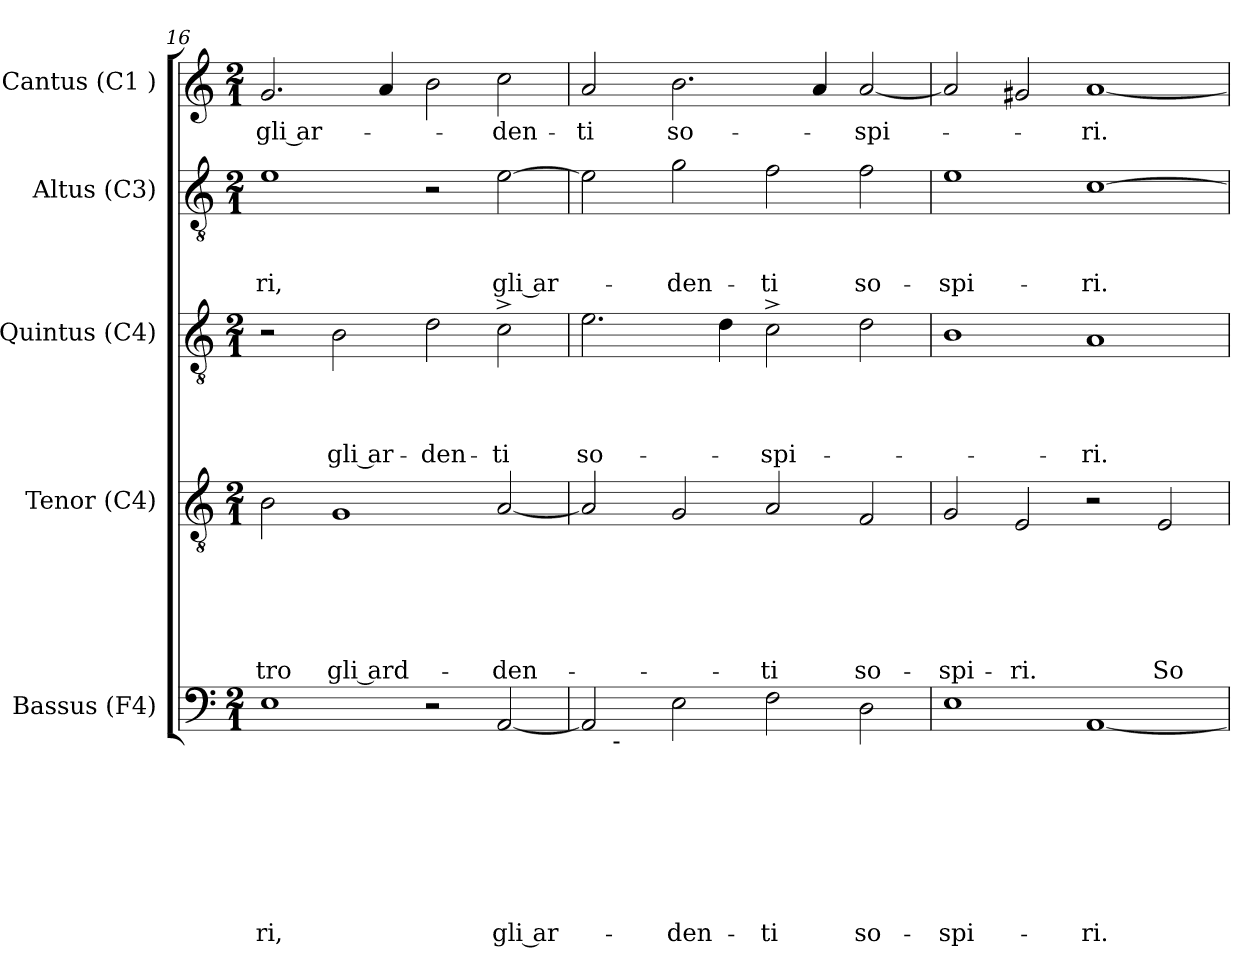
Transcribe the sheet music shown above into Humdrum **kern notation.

**kern	**text	**text	**text	**text	**text	**text	**text	**text	**kern	**text	**text	**text	**text	**text	**text	**kern	**text	**text	**text	**text	**kern	**text	**text	**text	**kern	**text
*part5	*part5	*part5	*part5	*part5	*part5	*part5	*part5	*part5	*part4	*part4	*part4	*part4	*part4	*part4	*part4	*part3	*part3	*part3	*part3	*part3	*part2	*part2	*part2	*part2	*part1	*part1
*staff5	*staff5	*staff5	*staff5	*staff5	*staff5	*staff5	*staff5	*staff5	*staff4	*staff4	*staff4	*staff4	*staff4	*staff4	*staff4	*staff3	*staff3	*staff3	*staff3	*staff3	*staff2	*staff2	*staff2	*staff2	*staff1	*staff1
*I"Bassus (F4)	*	*	*	*	*	*	*	*	*I"Tenor (C4)	*	*	*	*	*	*	*I"Quintus (C4)	*	*	*	*	*I"Altus (C3)	*	*	*	*I"Cantus (C1 )	*
*I'B.	*	*	*	*	*	*	*	*	*I'T.	*	*	*	*	*	*	*I'Q.	*	*	*	*	*I'A.	*	*	*	*I'C.	*
*clefF4	*	*	*	*	*	*	*	*	*clefGv2	*	*	*	*	*	*	*clefGv2	*	*	*	*	*clefGv2	*	*	*	*clefG2	*
*k[]	*	*	*	*	*	*	*	*	*k[]	*	*	*	*	*	*	*k[]	*	*	*	*	*k[]	*	*	*	*k[]	*
*C:	*	*	*	*	*	*	*	*	*C:	*	*	*	*	*	*	*C:	*	*	*	*	*C:	*	*	*	*C:	*
*M2/1	*	*	*	*	*	*	*	*	*M2/1	*	*	*	*	*	*	*M2/1	*	*	*	*	*M2/1	*	*	*	*M2/1	*
=16	=16	=16	=16	=16	=16	=16	=16	=16	=16	=16	=16	=16	=16	=16	=16	=16	=16	=16	=16	=16	=16	=16	=16	=16	=16	=16
!	!	!	!	!	!	!	!	!LO:LY:b	!	!	!	!	!	!	!LO:LY:b	!	!	!	!	!	!	!	!	!LO:LY:b	!	!LO:LY:b
1E	.	.	.	.	.	.	.	-ri,	2B\	.	.	.	.	.	-tro	2r	.	.	.	.	1e	.	.	-ri,	2.g/	gli ar-
!	!	!	!	!	!	!	!	!	!	!	!	!	!	!	!LO:LY:b:rj	!	!	!	!	!LO:LY:b:rj	!	!	!	!	!	!
.	.	.	.	.	.	.	.	.	1G	.	.	.	.	.	gli ard-	2B\	.	.	.	gli ar-	.	.	.	.	.	.
.	.	.	.	.	.	.	.	.	.	.	.	.	.	.	.	.	.	.	.	.	.	.	.	.	4a/	.
!	!	!	!	!	!	!	!	!	!	!	!	!	!	!	!	!	!	!	!	!LO:LY:b	!	!	!	!	!	!
2r	.	.	.	.	.	.	.	.	.	.	.	.	.	.	.	2d\	.	.	.	-den-	2r	.	.	.	2b\	.
!	!	!	!	!	!	!	!	!LO:LY:b	!	!	!	!	!	!	!LO:LY:b	!	!	!	!	!LO:LY:b	!	!	!	!LO:LY:b	!	!LO:LY:b
[<2AA/	.	.	.	.	.	.	.	gli ar-	[<2A/	.	.	.	.	.	-den-	2c^>\	.	.	.	-ti	[<2e\	.	.	gli ar-	2cc\	-den-
!!LO:LB:g=z
=17	=17	=17	=17	=17	=17	=17	=17	=17	=17	=17	=17	=17	=17	=17	=17	=17	=17	=17	=17	=17	=17	=17	=17	=17	=17	=17
!	!	!	!	!	!	!	!	!	!	!	!	!	!	!	!	!	!	!	!	!LO:LY:b	!	!	!	!	!	!LO:LY:b
*^	*	*	*	*	*	*	*	*	*	*	*	*	*	*	*	*	*	*	*	*	*	*	*	*	*	*
2AA/]	8ryy	.	.	.	.	.	.	.	.	2A/]	.	.	.	.	.	.	2.e\	.	.	.	so-	2e\]	.	.	.	2a/	-ti
!	!LO:TX:b:t=-	!	!	!	!	!	!	!	!	!	!	!	!	!	!	!	!	!	!	!	!	!	!	!	!	!	!
.	1...ryy	.	.	.	.	.	.	.	.	.	.	.	.	.	.	.	.	.	.	.	.	.	.	.	.	.	.
!	!	!	!	!	!	!	!	!	!LO:LY:b	!	!	!	!	!	!	!	!	!	!	!	!	!	!	!	!LO:LY:b	!	!LO:LY:b
2E\	.	.	.	.	.	.	.	.	-den-	2G/	.	.	.	.	.	.	.	.	.	.	.	2g\	.	.	-den-	2.b\	so-
.	.	.	.	.	.	.	.	.	.	.	.	.	.	.	.	.	4d\	.	.	.	.	.	.	.	.	.	.
!	!	!	!	!	!	!	!	!	!LO:LY:b	!	!	!	!	!	!	!LO:LY:b	!	!	!	!	!LO:LY:b	!	!	!	!LO:LY:b	!	!
2F\	.	.	.	.	.	.	.	.	-ti	2A/	.	.	.	.	.	-ti	2c^>\	.	.	.	-spi-	2f\	.	.	-ti	.	.
.	.	.	.	.	.	.	.	.	.	.	.	.	.	.	.	.	.	.	.	.	.	.	.	.	.	4a/	.
!	!	!	!	!	!	!	!	!	!LO:LY:b	!	!	!	!	!	!	!LO:LY:b	!	!	!	!	!	!	!	!	!LO:LY:b	!	!LO:LY:b
2D\	.	.	.	.	.	.	.	.	so-	2F/	.	.	.	.	.	so-	2d\	.	.	.	.	2f\	.	.	so-	[<2a/	-spi-
=18	=18	=18	=18	=18	=18	=18	=18	=18	=18	=18	=18	=18	=18	=18	=18	=18	=18	=18	=18	=18	=18	=18	=18	=18	=18	=18	=18
!	!	!	!	!	!	!	!	!	!LO:LY:b	!	!	!	!	!	!	!LO:LY:b	!	!	!	!	!	!	!	!	!LO:LY:b	!	!
*v	*v	*	*	*	*	*	*	*	*	*	*	*	*	*	*	*	*	*	*	*	*	*	*	*	*	*	*
1E	.	.	.	.	.	.	.	-spi-	2G/	.	.	.	.	.	-spi-	1B	.	.	.	.	1e	.	.	-spi-	2a/]	.
!	!	!	!	!	!	!	!	!	!	!	!	!	!	!	!LO:LY:b	!	!	!	!	!	!	!	!	!	!	!
.	.	.	.	.	.	.	.	.	2E/	.	.	.	.	.	-ri.	.	.	.	.	.	.	.	.	.	2g#/	.
!	!	!	!	!	!	!	!	!LO:LY:b	!	!	!	!	!	!	!	!	!	!	!	!LO:LY:b	!	!	!	!LO:LY:b	!	!LO:LY:b
[<1AA	.	.	.	.	.	.	.	-ri.	2r	.	.	.	.	.	.	1A	.	.	.	-ri.	[>1c	.	.	-ri.	[<1a	-ri.
!	!	!	!	!	!	!	!	!	!	!	!	!	!	!	!LO:LY:b	!	!	!	!	!	!	!	!	!	!	!
.	.	.	.	.	.	.	.	.	2E/	.	.	.	.	.	So-	.	.	.	.	.	.	.	.	.	.	.
=	=	=	=	=	=	=	=	=	=	=	=	=	=	=	=	=	=	=	=	=	=	=	=	=	=	=
*-	*-	*-	*-	*-	*-	*-	*-	*-	*-	*-	*-	*-	*-	*-	*-	*-	*-	*-	*-	*-	*-	*-	*-	*-	*-	*-
